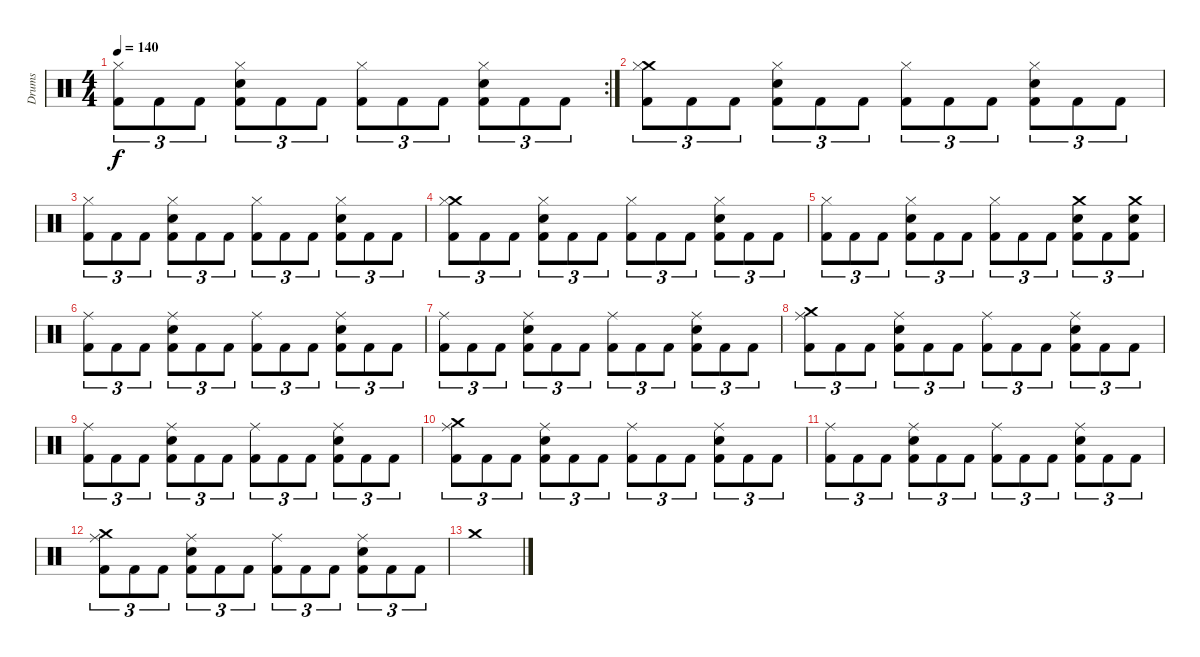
\track ("Drums" "Drums") {instrument percussion}
\staff {score}
\articulation defaults
\rc 2
\ts (4 4)
\tempo 140
\clef neutral
\ks c
("Hi-Hat (closed)" "Kick (hit) 2").8{tu (3 2) dy f} "Kick (hit) 2".8{tu (3 2)} "Kick (hit) 2".8{tu (3 2)} ("Hi-Hat (closed)" "Snare (hit) 2" "Kick (hit) 2").8{tu (3 2)} "Kick (hit) 2".8{tu (3 2)} "Kick (hit) 2".8{tu (3 2)} ("Hi-Hat (closed)" "Kick (hit) 2").8{tu (3 2)} "Kick (hit) 2".8{tu (3 2)} "Kick (hit) 2".8{tu (3 2)} ("Hi-Hat (closed)" "Snare (hit) 2" "Kick (hit) 2").8{tu (3 2)} "Kick (hit) 2".8{tu (3 2)} "Kick (hit) 2".8{tu (3 2)} |
("Crash medium (hit)" "Hi-Hat (closed)" "Kick (hit) 2").8{tu (3 2)} "Kick (hit) 2".8{tu (3 2)} "Kick (hit) 2".8{tu (3 2)} ("Hi-Hat (closed)" "Snare (hit) 2" "Kick (hit) 2").8{tu (3 2)} "Kick (hit) 2".8{tu (3 2)} "Kick (hit) 2".8{tu (3 2)} ("Hi-Hat (closed)" "Kick (hit) 2").8{tu (3 2)} "Kick (hit) 2".8{tu (3 2)} "Kick (hit) 2".8{tu (3 2)} ("Hi-Hat (closed)" "Snare (hit) 2" "Kick (hit) 2").8{tu (3 2)} "Kick (hit) 2".8{tu (3 2)} "Kick (hit) 2".8{tu (3 2)} |
("Hi-Hat (closed)" "Kick (hit) 2").8{tu (3 2)} "Kick (hit) 2".8{tu (3 2)} "Kick (hit) 2".8{tu (3 2)} ("Hi-Hat (closed)" "Snare (hit) 2" "Kick (hit) 2").8{tu (3 2)} "Kick (hit) 2".8{tu (3 2)} "Kick (hit) 2".8{tu (3 2)} ("Hi-Hat (closed)" "Kick (hit) 2").8{tu (3 2)} "Kick (hit) 2".8{tu (3 2)} "Kick (hit) 2".8{tu (3 2)} ("Hi-Hat (closed)" "Snare (hit) 2" "Kick (hit) 2").8{tu (3 2)} "Kick (hit) 2".8{tu (3 2)} "Kick (hit) 2".8{tu (3 2)} |
("Crash medium (hit)" "Hi-Hat (closed)" "Kick (hit) 2").8{tu (3 2)} "Kick (hit) 2".8{tu (3 2)} "Kick (hit) 2".8{tu (3 2)} ("Hi-Hat (closed)" "Snare (hit) 2" "Kick (hit) 2").8{tu (3 2)} "Kick (hit) 2".8{tu (3 2)} "Kick (hit) 2".8{tu (3 2)} ("Hi-Hat (closed)" "Kick (hit) 2").8{tu (3 2)} "Kick (hit) 2".8{tu (3 2)} "Kick (hit) 2".8{tu (3 2)} ("Hi-Hat (closed)" "Snare (hit) 2" "Kick (hit) 2").8{tu (3 2)} "Kick (hit) 2".8{tu (3 2)} "Kick (hit) 2".8{tu (3 2)} |
("Hi-Hat (closed)" "Kick (hit) 2").8{tu (3 2)} "Kick (hit) 2".8{tu (3 2)} "Kick (hit) 2".8{tu (3 2)} ("Hi-Hat (closed)" "Snare (hit) 2" "Kick (hit) 2").8{tu (3 2)} "Kick (hit) 2".8{tu (3 2)} "Kick (hit) 2".8{tu (3 2)} ("Hi-Hat (closed)" "Kick (hit) 2").8{tu (3 2)} "Kick (hit) 2".8{tu (3 2)} "Kick (hit) 2".8{tu (3 2)} ("Crash medium (hit)" "Snare (hit) 2" "Kick (hit) 2").8{tu (3 2)} "Kick (hit) 2".8{tu (3 2)} ("Crash medium (hit)" "Snare (hit) 2" "Kick (hit) 2").8{tu (3 2)} |
("Ride (middle)" "Kick (hit) 2").8{tu (3 2)} "Kick (hit) 2".8{tu (3 2)} "Kick (hit) 2".8{tu (3 2)} ("Ride (middle)" "Snare (hit) 2" "Kick (hit) 2").8{tu (3 2)} "Kick (hit) 2".8{tu (3 2)} "Kick (hit) 2".8{tu (3 2)} ("Ride (middle)" "Kick (hit) 2").8{tu (3 2)} "Kick (hit) 2".8{tu (3 2)} "Kick (hit) 2".8{tu (3 2)} ("Ride (middle)" "Snare (hit) 2" "Kick (hit) 2").8{tu (3 2)} "Kick (hit) 2".8{tu (3 2)} "Kick (hit) 2".8{tu (3 2)} |
("Ride (middle)" "Kick (hit) 2").8{tu (3 2)} "Kick (hit) 2".8{tu (3 2)} "Kick (hit) 2".8{tu (3 2)} ("Ride (middle)" "Snare (hit) 2" "Kick (hit) 2").8{tu (3 2)} "Kick (hit) 2".8{tu (3 2)} "Kick (hit) 2".8{tu (3 2)} ("Ride (middle)" "Kick (hit) 2").8{tu (3 2)} "Kick (hit) 2".8{tu (3 2)} "Kick (hit) 2".8{tu (3 2)} ("Ride (middle)" "Snare (hit) 2" "Kick (hit) 2").8{tu (3 2)} "Kick (hit) 2".8{tu (3 2)} "Kick (hit) 2".8{tu (3 2)} |
("Crash medium (hit)" "Ride (middle)" "Kick (hit) 2").8{tu (3 2)} "Kick (hit) 2".8{tu (3 2)} "Kick (hit) 2".8{tu (3 2)} ("Ride (middle)" "Snare (hit) 2" "Kick (hit) 2").8{tu (3 2)} "Kick (hit) 2".8{tu (3 2)} "Kick (hit) 2".8{tu (3 2)} ("Ride (middle)" "Kick (hit) 2").8{tu (3 2)} "Kick (hit) 2".8{tu (3 2)} "Kick (hit) 2".8{tu (3 2)} ("Ride (middle)" "Snare (hit) 2" "Kick (hit) 2").8{tu (3 2)} "Kick (hit) 2".8{tu (3 2)} "Kick (hit) 2".8{tu (3 2)} |
("Ride (middle)" "Kick (hit) 2").8{tu (3 2)} "Kick (hit) 2".8{tu (3 2)} "Kick (hit) 2".8{tu (3 2)} ("Ride (middle)" "Snare (hit) 2" "Kick (hit) 2").8{tu (3 2)} "Kick (hit) 2".8{tu (3 2)} "Kick (hit) 2".8{tu (3 2)} ("Ride (middle)" "Kick (hit) 2").8{tu (3 2)} "Kick (hit) 2".8{tu (3 2)} "Kick (hit) 2".8{tu (3 2)} ("Ride (middle)" "Snare (hit) 2" "Kick (hit) 2").8{tu (3 2)} "Kick (hit) 2".8{tu (3 2)} "Kick (hit) 2".8{tu (3 2)} |
("Crash medium (hit)" "Ride (middle)" "Kick (hit) 2").8{tu (3 2)} "Kick (hit) 2".8{tu (3 2)} "Kick (hit) 2".8{tu (3 2)} ("Ride (middle)" "Snare (hit) 2" "Kick (hit) 2").8{tu (3 2)} "Kick (hit) 2".8{tu (3 2)} "Kick (hit) 2".8{tu (3 2)} ("Ride (middle)" "Kick (hit) 2").8{tu (3 2)} "Kick (hit) 2".8{tu (3 2)} "Kick (hit) 2".8{tu (3 2)} ("Ride (middle)" "Snare (hit) 2" "Kick (hit) 2").8{tu (3 2)} "Kick (hit) 2".8{tu (3 2)} "Kick (hit) 2".8{tu (3 2)} |
("Ride (middle)" "Kick (hit) 2").8{tu (3 2)} "Kick (hit) 2".8{tu (3 2)} "Kick (hit) 2".8{tu (3 2)} ("Ride (middle)" "Snare (hit) 2" "Kick (hit) 2").8{tu (3 2)} "Kick (hit) 2".8{tu (3 2)} "Kick (hit) 2".8{tu (3 2)} ("Ride (middle)" "Kick (hit) 2").8{tu (3 2)} "Kick (hit) 2".8{tu (3 2)} "Kick (hit) 2".8{tu (3 2)} ("Ride (middle)" "Snare (hit) 2" "Kick (hit) 2").8{tu (3 2)} "Kick (hit) 2".8{tu (3 2)} "Kick (hit) 2".8{tu (3 2)} |
("Crash medium (hit)" "Ride (middle)" "Kick (hit) 2").8{tu (3 2)} "Kick (hit) 2".8{tu (3 2)} "Kick (hit) 2".8{tu (3 2)} ("Ride (middle)" "Snare (hit) 2" "Kick (hit) 2").8{tu (3 2)} "Kick (hit) 2".8{tu (3 2)} "Kick (hit) 2".8{tu (3 2)} ("Ride (middle)" "Kick (hit) 2").8{tu (3 2)} "Kick (hit) 2".8{tu (3 2)} "Kick (hit) 2".8{tu (3 2)} ("Ride (middle)" "Snare (hit) 2" "Kick (hit) 2").8{tu (3 2)} "Kick (hit) 2".8{tu (3 2)} "Kick (hit) 2".8{tu (3 2)} |
"Crash medium (hit)".1
